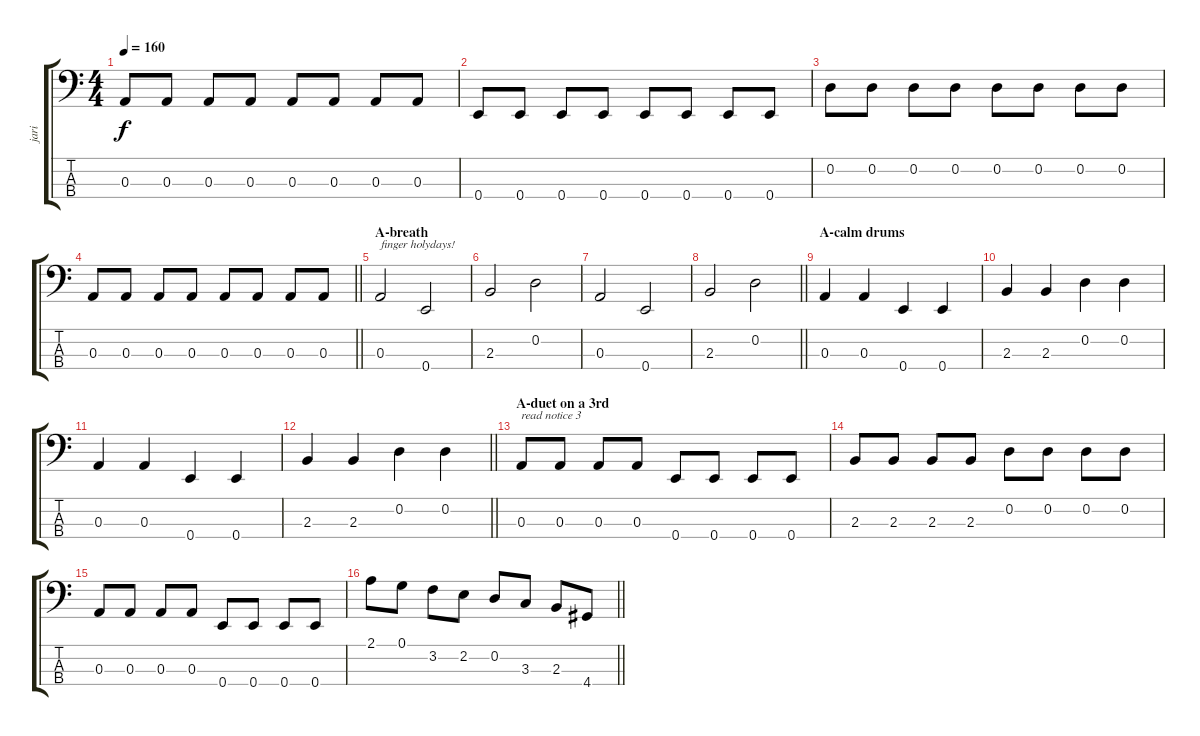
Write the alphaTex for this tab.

\track ("jari" "jari") {instrument electricbassfinger}
\staff {score tabs}
\tuning (G2 D2 A1 E1) {hide}
\ts (4 4)
\tempo 160
\clef f4
\ks c
0.3.8{dy f} 0.3.8 0.3.8 0.3.8 0.3.8 0.3.8 0.3.8 0.3.8 |
0.4.8 0.4.8 0.4.8 0.4.8 0.4.8 0.4.8 0.4.8 0.4.8 |
0.2.8 0.2.8 0.2.8 0.2.8 0.2.8 0.2.8 0.2.8 0.2.8 |
\barLineRight lightlight
0.3.8 0.3.8 0.3.8 0.3.8 0.3.8 0.3.8 0.3.8 0.3.8 |
\section ("" "A-breath")
0.3.2{txt "finger holydays!"} 0.4.2 |
2.3.2 0.2.2 |
0.3.2 0.4.2 |
\barLineRight lightlight
2.3.2 0.2.2 |
\section ("" "A-calm drums")
0.3.4 0.3.4 0.4.4 0.4.4 |
2.3.4 2.3.4 0.2.4 0.2.4 |
0.3.4 0.3.4 0.4.4 0.4.4 |
\barLineRight lightlight
2.3.4 2.3.4 0.2.4 0.2.4 |
\section ("" "A-duet on a 3rd")
0.3.8{txt "read notice 3"} 0.3.8 0.3.8 0.3.8 0.4.8 0.4.8 0.4.8 0.4.8 |
2.3.8 2.3.8 2.3.8 2.3.8 0.2.8 0.2.8 0.2.8 0.2.8 |
0.3.8 0.3.8 0.3.8 0.3.8 0.4.8 0.4.8 0.4.8 0.4.8 |
\barLineRight lightlight
2.1.8 0.1.8 3.2.8 2.2.8 0.2.8 3.3.8 2.3.8 4.4.8
